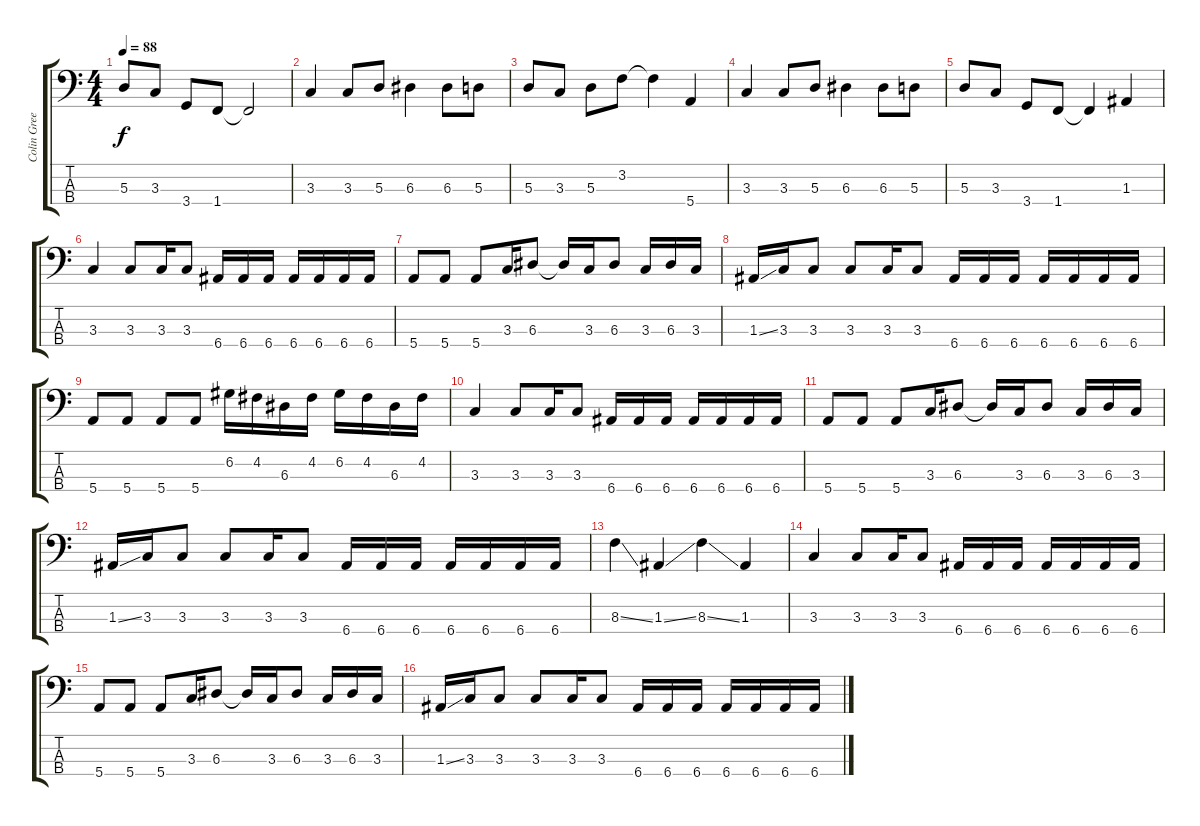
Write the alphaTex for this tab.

\track ("Colin Greenwood" "Colin Gree") {instrument electricbassfinger}
\staff {score tabs}
\tuning (G2 D2 A1 E1) {hide}
\ts (4 4)
\tempo 88
\clef f4
\ks c
5.3.8{dy f} 3.3.8 3.4.8 1.4.8 1.4{t}.2 |
3.3.4 3.3.8 5.3.8 6.3.4 6.3.8 5.3.8 |
5.3.8 3.3.8 5.3.8 3.2.8 3.2{t}.4 5.4.4 |
3.3.4 3.3.8 5.3.8 6.3.4 6.3.8 5.3.8 |
5.3.8 3.3.8 3.4.8 1.4.8 1.4{t}.4 1.3.4 |
3.3.4 3.3.8 3.3.16 3.3.8 6.4.16 6.4.16 6.4.16 6.4.16 6.4.16 6.4.16 6.4.16 |
5.4.8 5.4.8 5.4.8 3.3.16 6.3.8 6.3{t}.16 3.3.16 6.3.8 3.3.16 6.3.16 3.3.16 |
1.3{ss}.16 3.3.16 3.3.8 3.3.8 3.3.16 3.3.8 6.4.16 6.4.16 6.4.16 6.4.16 6.4.16 6.4.16 6.4.16 |
5.4.8 5.4.8 5.4.8 5.4.8 6.2.16 4.2.16 6.3.16 4.2.16 6.2.16 4.2.16 6.3.16 4.2.16 |
3.3.4 3.3.8 3.3.16 3.3.8 6.4.16 6.4.16 6.4.16 6.4.16 6.4.16 6.4.16 6.4.16 |
5.4.8 5.4.8 5.4.8 3.3.16 6.3.8 6.3{t}.16 3.3.16 6.3.8 3.3.16 6.3.16 3.3.16 |
1.3{ss}.16 3.3.16 3.3.8 3.3.8 3.3.16 3.3.8 6.4.16 6.4.16 6.4.16 6.4.16 6.4.16 6.4.16 6.4.16 |
8.3{ss}.4 1.3{ss}.4 8.3{ss}.4 1.3.4 |
3.3.4 3.3.8 3.3.16 3.3.8 6.4.16 6.4.16 6.4.16 6.4.16 6.4.16 6.4.16 6.4.16 |
5.4.8 5.4.8 5.4.8 3.3.16 6.3.8 6.3{t}.16 3.3.16 6.3.8 3.3.16 6.3.16 3.3.16 |
1.3{ss}.16 3.3.16 3.3.8 3.3.8 3.3.16 3.3.8 6.4.16 6.4.16 6.4.16 6.4.16 6.4.16 6.4.16 6.4.16
